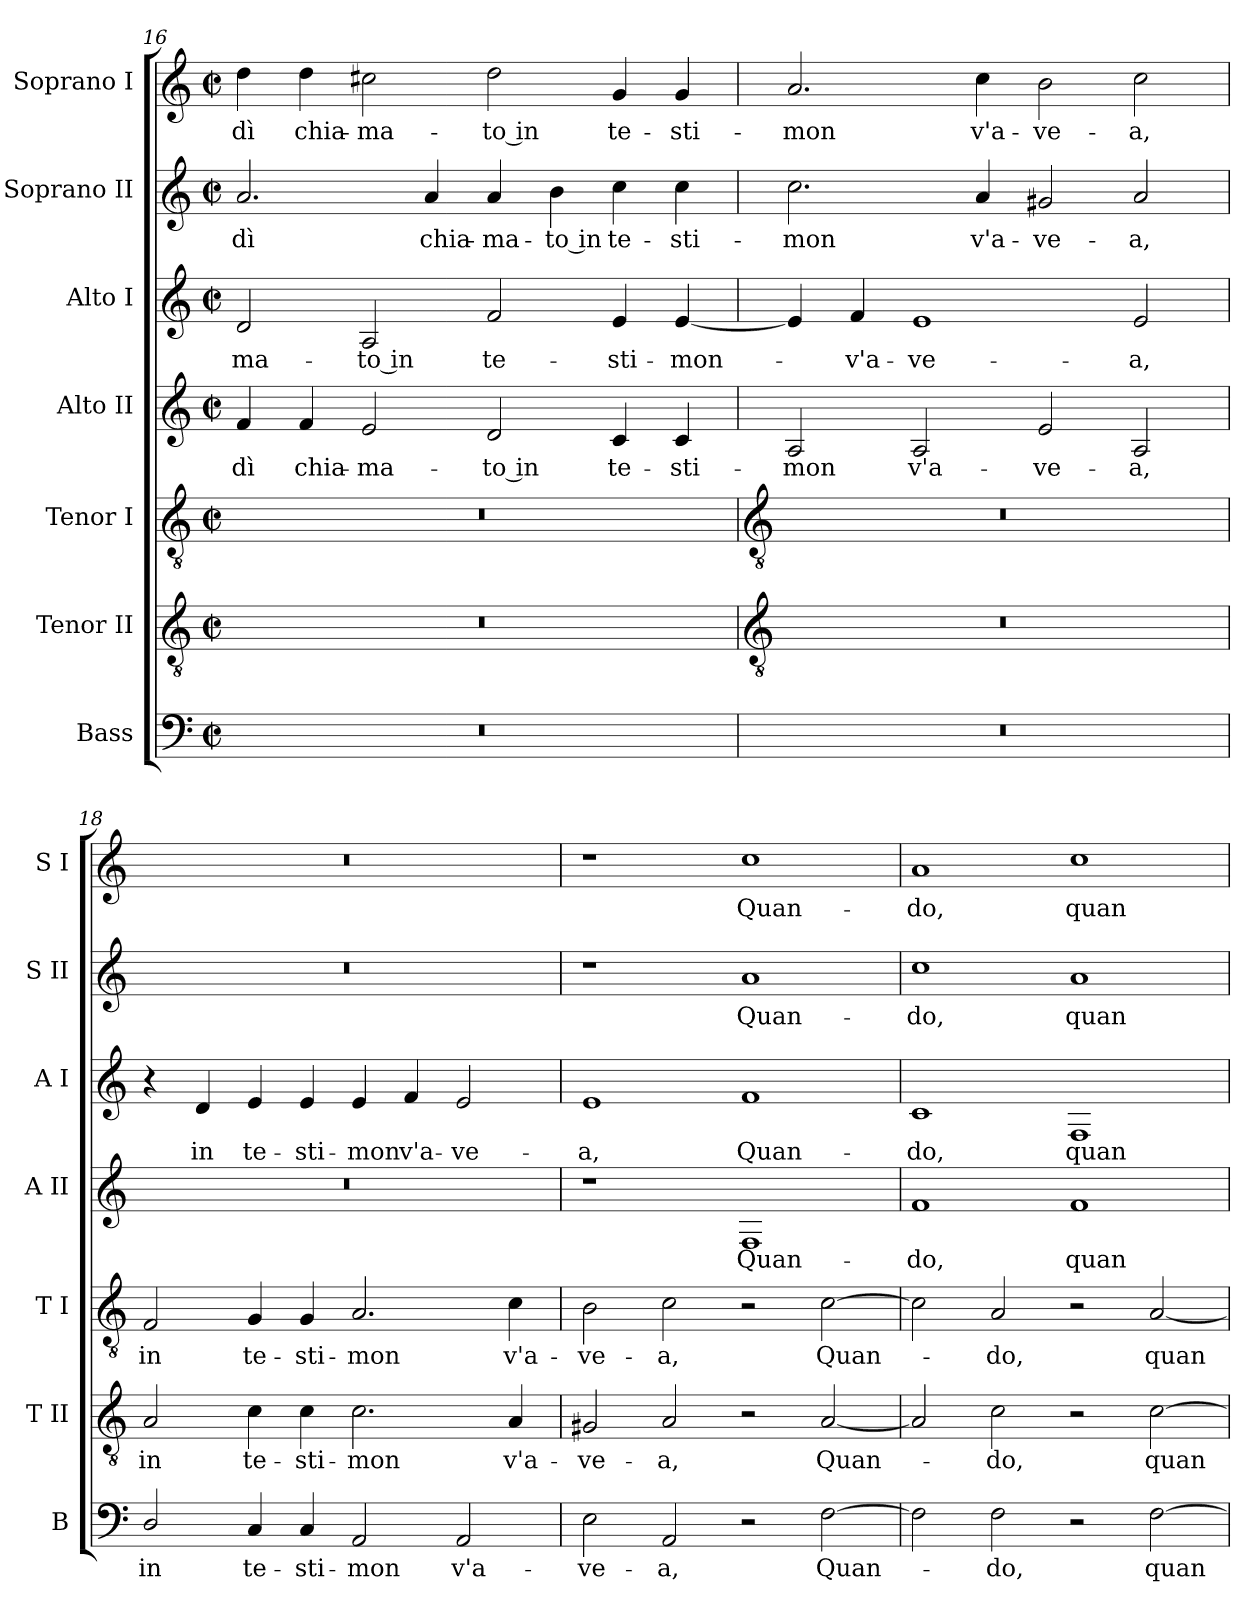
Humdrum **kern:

**kern	**text	**kern	**text	**kern	**text	**kern	**text	**kern	**text	**kern	**text	**kern	**text
*part7	*part7	*part6	*part6	*part5	*part5	*part4	*part4	*part3	*part3	*part2	*part2	*part1	*part1
*staff7	*staff7	*staff6	*staff6	*staff5	*staff5	*staff4	*staff4	*staff3	*staff3	*staff2	*staff2	*staff1	*staff1
*I"Bass	*	*I"Tenor II	*	*I"Tenor I	*	*I"Alto II	*	*I"Alto I	*	*I"Soprano II	*	*I"Soprano I	*
*I'B	*	*I'T II	*	*I'T I	*	*I'A II	*	*I'A I	*	*I'S II	*	*I'S I	*
*clefF4	*	*clefGv2	*	*clefGv2	*	*clefG2	*	*clefG2	*	*clefG2	*	*clefG2	*
*k[]	*	*k[]	*	*k[]	*	*k[]	*	*k[]	*	*k[]	*	*k[]	*
*C:	*	*C:	*	*C:	*	*C:	*	*C:	*	*C:	*	*C:	*
*M4/2	*	*M4/2	*	*M4/2	*	*M4/2	*	*M4/2	*	*M4/2	*	*M4/2	*
*met(c|)	*	*met(c|)	*	*met(c|)	*	*met(c|)	*	*met(c|)	*	*met(c|)	*	*met(c|)	*
=16	=16	=16	=16	=16	=16	=16	=16	=16	=16	=16	=16	=16	=16
!	!	!	!	!	!	!	!LO:LY:b	!	!LO:LY:b	!	!LO:LY:b	!	!LO:LY:b
0r	.	0r	.	0r	.	4f	dì	2d	-ma-	2.a	dì	4dd	dì
!	!	!	!	!	!	!	!LO:LY:b	!	!	!	!	!	!LO:LY:b
.	.	.	.	.	.	4f	chia-	.	.	.	.	4dd	chia-
!	!	!	!	!	!	!	!LO:LY:b	!	!LO:LY:b	!	!	!	!LO:LY:b
.	.	.	.	.	.	2e	-ma-	2A	-to in	.	.	2cc#X	-ma-
!	!	!	!	!	!	!	!	!	!	!	!LO:LY:b	!	!
.	.	.	.	.	.	.	.	.	.	4a	chia-	.	.
!	!	!	!	!	!	!	!LO:LY:b	!	!LO:LY:b	!	!LO:LY:b	!	!LO:LY:b
.	.	.	.	.	.	2d	-to in	2f	te-	4a	-ma-	2dd	-to in
!	!	!	!	!	!	!	!	!	!	!	!LO:LY:b	!	!
.	.	.	.	.	.	.	.	.	.	4b	-to in	.	.
!	!	!	!	!	!	!	!LO:LY:b	!	!LO:LY:b	!	!LO:LY:b	!	!LO:LY:b
.	.	.	.	.	.	4c	te-	4e	-sti-	4cc	te-	4g	te-
!	!	!	!	!	!	!	!LO:LY:b	!	!LO:LY:b	!	!LO:LY:b	!	!LO:LY:b
.	.	.	.	.	.	4c	-sti-	[4e	-mon-	4cc	-sti-	4g	-sti-
!!LO:LB:g=z
=17	=17	=17	=17	=17	=17	=17	=17	=17	=17	=17	=17	=17	=17
*	*	*clefGv2	*	*clefGv2	*	*	*	*	*	*	*	*	*
!	!	!	!	!	!	!	!LO:LY:b	!	!	!	!LO:LY:b	!	!LO:LY:b
0r	.	0r	.	0r	.	2A	-mon	4e]	.	2.cc	-mon	2.a	-mon
!	!	!	!	!	!	!	!	!	!LO:LY:b	!	!	!	!
.	.	.	.	.	.	.	.	4f	v'a-	.	.	.	.
!	!	!	!	!	!	!	!LO:LY:b	!	!LO:LY:b	!	!	!	!
.	.	.	.	.	.	2A	v'a-	1e	-ve-	.	.	.	.
!	!	!	!	!	!	!	!	!	!	!	!LO:LY:b	!	!LO:LY:b
.	.	.	.	.	.	.	.	.	.	4a	v'a-	4cc	v'a-
!	!	!	!	!	!	!	!LO:LY:b	!	!	!	!LO:LY:b	!	!LO:LY:b
.	.	.	.	.	.	2e	-ve-	.	.	2g#X	-ve-	2b	-ve-
!	!	!	!	!	!	!	!LO:LY:b	!	!LO:LY:b	!	!LO:LY:b	!	!LO:LY:b
.	.	.	.	.	.	2A	-a,	2e	-a,	2a	-a,	2cc	-a,
=18	=18	=18	=18	=18	=18	=18	=18	=18	=18	=18	=18	=18	=18
!	!LO:LY:b	!	!LO:LY:b	!	!LO:LY:b	!	!	!	!	!	!	!	!
2D/	in	2A	in	2F	in	0r	.	4r	.	0r	.	0r	.
!	!	!	!	!	!	!	!	!	!LO:LY:b	!	!	!	!
.	.	.	.	.	.	.	.	4d	in	.	.	.	.
!	!LO:LY:b	!	!LO:LY:b	!	!LO:LY:b	!	!	!	!LO:LY:b	!	!	!	!
4C	te-	4c	te-	4G	te-	.	.	4e	te-	.	.	.	.
!	!LO:LY:b	!	!LO:LY:b	!	!LO:LY:b	!	!	!	!LO:LY:b	!	!	!	!
4C	-sti-	4c	-sti-	4G	-sti-	.	.	4e	-sti-	.	.	.	.
!	!LO:LY:b	!	!LO:LY:b	!	!LO:LY:b	!	!	!	!LO:LY:b	!	!	!	!
2AA	-mon	2.c	-mon	2.A	-mon	.	.	4e	-mon	.	.	.	.
!	!	!	!	!	!	!	!	!	!LO:LY:b	!	!	!	!
.	.	.	.	.	.	.	.	4f	v'a-	.	.	.	.
!	!LO:LY:b	!	!	!	!	!	!	!	!LO:LY:b	!	!	!	!
2AA	v'a-	.	.	.	.	.	.	2e	-ve-	.	.	.	.
!	!	!	!LO:LY:b	!	!LO:LY:b	!	!	!	!	!	!	!	!
.	.	4A	v'a-	4c	v'a-	.	.	.	.	.	.	.	.
=19	=19	=19	=19	=19	=19	=19	=19	=19	=19	=19	=19	=19	=19
!	!LO:LY:b	!	!LO:LY:b	!	!LO:LY:b	!	!	!	!LO:LY:b	!	!	!	!
2E	-ve-	2G#X	-ve-	2B	-ve-	1r	.	1e	-a,	1r	.	1r	.
!	!LO:LY:b	!	!LO:LY:b	!	!LO:LY:b	!	!	!	!	!	!	!	!
2AA	-a,	2A	-a,	2c	-a,	.	.	.	.	.	.	.	.
!	!	!	!	!	!	!	!LO:LY:b	!	!LO:LY:b	!	!LO:LY:b	!	!LO:LY:b
2r	.	2r	.	2r	.	1F	Quan-	1f	Quan-	1a	Quan-	1cc	Quan-
!	!LO:LY:b	!	!LO:LY:b	!	!LO:LY:b	!	!	!	!	!	!	!	!
[2F	Quan-	[2A	Quan-	[2c	Quan-	.	.	.	.	.	.	.	.
=20	=20	=20	=20	=20	=20	=20	=20	=20	=20	=20	=20	=20	=20
!	!	!	!	!	!	!	!LO:LY:b	!	!LO:LY:b	!	!LO:LY:b	!	!LO:LY:b
2F]	.	2A]	.	2c]	.	1f	-do,	1c	-do,	1cc	-do,	1a	-do,
!	!LO:LY:b	!	!LO:LY:b	!	!LO:LY:b	!	!	!	!	!	!	!	!
2F	do,	2c	do,	2A	do,	.	.	.	.	.	.	.	.
!	!	!	!	!	!	!	!LO:LY:b	!	!LO:LY:b	!	!LO:LY:b	!	!LO:LY:b
2r	.	2r	.	2r	.	1f	quan-	1F	quan-	1a	quan-	1cc	quan-
!	!LO:LY:b	!	!LO:LY:b	!	!LO:LY:b	!	!	!	!	!	!	!	!
[2F	quan-	[2c	quan-	[2A	quan-	.	.	.	.	.	.	.	.
=	=	=	=	=	=	=	=	=	=	=	=	=	=
*-	*-	*-	*-	*-	*-	*-	*-	*-	*-	*-	*-	*-	*-
